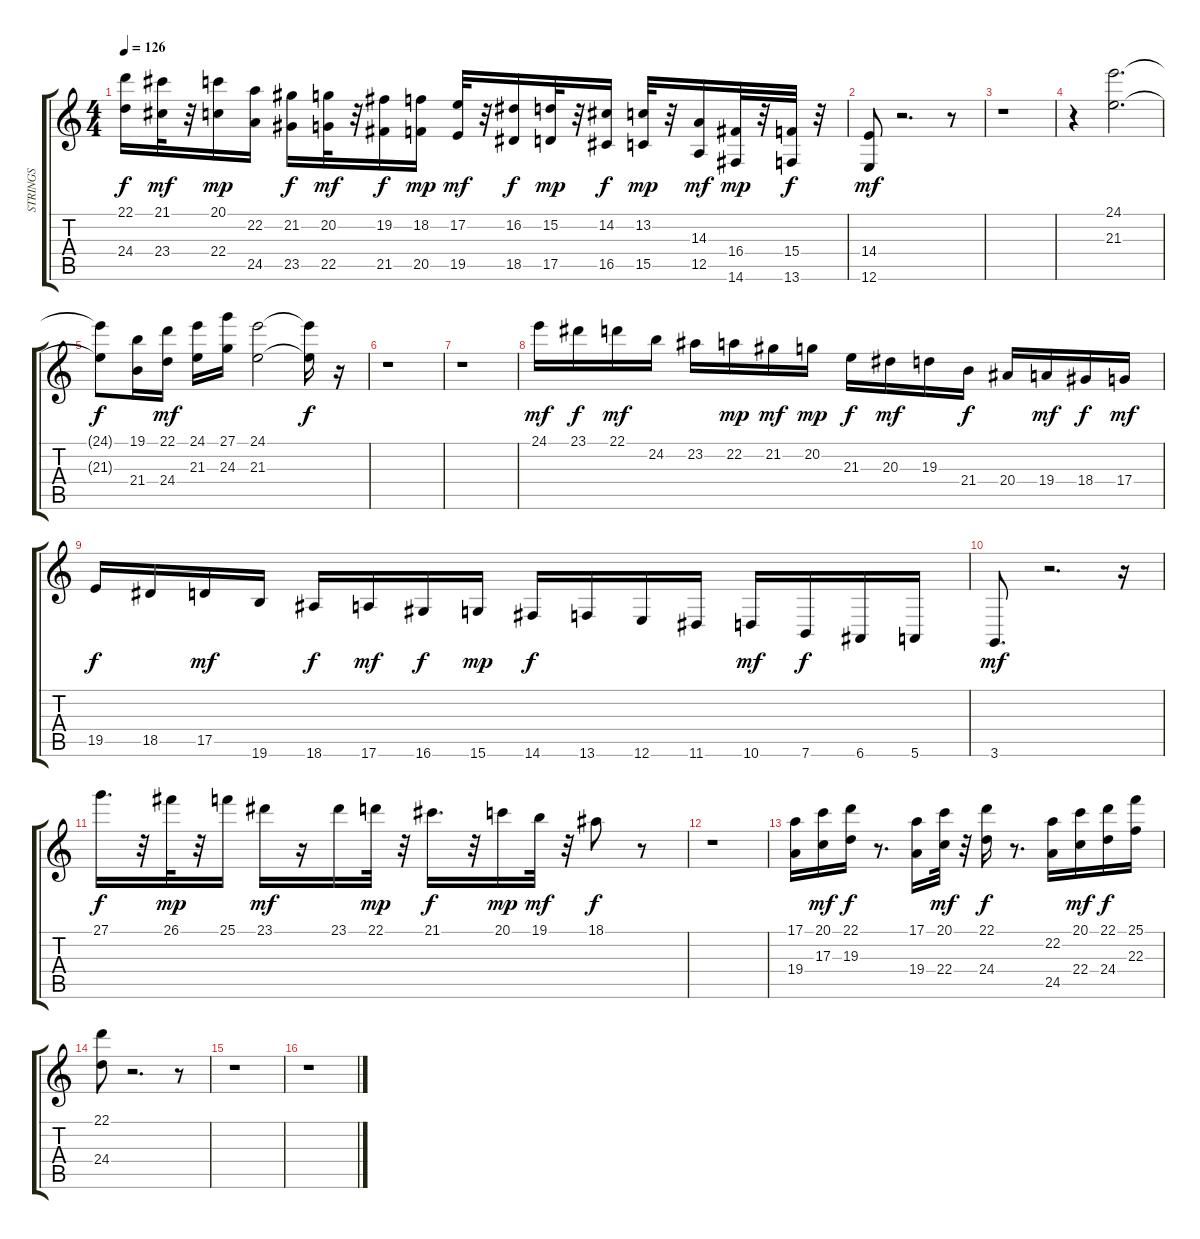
\track ("STRINGS" "STRINGS") {instrument stringensemble1}
\staff {score tabs}
\tuning (E4 B3 G3 D3 A2 E2) {hide}
\ts (4 4)
\tempo 126
\clef g2
\ks c
(22.1 24.4).16{dy f} (21.1 23.4).32{dy mf} r.32 (20.1 22.4).16{dy mp} (22.2 24.5).16 (21.2 23.5).16{dy f} (20.2 22.5).32{dy mf} r.32 (19.2 21.5).16{dy f} (18.2 20.5).16{dy mp} (17.2 19.5).32{dy mf} r.32 (16.2 18.5).16{dy f} (15.2 17.5).32{dy mp} r.32 (14.2 16.5).16{dy f} (13.2 15.5).32{dy mp} r.32 (14.3 12.5).16{dy mf} (16.4 14.6).32{dy mp} r.32 (15.4 13.6).32{dy f} r.32 |
(14.4 12.6).8{dy mf} r.2{d} r.8 |
r.1 |
r.4 (24.1 21.3).2{d} |
(24.1{t} 21.3{t}).8{dy f} (19.1 21.4).16 (22.1 24.4).16{dy mf} (24.1 21.3).16 (27.1 24.3).16 (24.1 21.3).2 (24.1{t} 21.3{t}).16{dy f} r.16 |
r.1 |
r.1 |
24.1.16{dy mf} 23.1.16{dy f} 22.1.16{dy mf} 24.2.16 23.2.16 22.2.16{dy mp} 21.2.16{dy mf} 20.2.16{dy mp} 21.3.16{dy f} 20.3.16{dy mf} 19.3.16 21.4.16{dy f} 20.4.16 19.4.16{dy mf} 18.4.16{dy f} 17.4.16{dy mf} |
19.5.16{dy f} 18.5.16 17.5.16{dy mf} 19.6.16 18.6.16{dy f} 17.6.16{dy mf} 16.6.16{dy f} 15.6.16{dy mp} 14.6.16{dy f} 13.6.16 12.6.16 11.6.16 10.6.16{dy mf} 7.6.16{dy f} 6.6.16 5.6.16 |
3.6.8{d dy mf} r.2{d} r.16 |
27.1.16{d dy f} r.32 26.1.32{dy mp} r.32 25.1.16 23.1.16{dy mf} r.16 23.1.16 22.1.32{dy mp} r.32 21.1.16{d dy f} r.32 20.1.16{dy mp} 19.1.32{dy mf} r.32 18.1.8{dy f} r.8 |
r.1 |
(17.1 19.4).16 (20.1 17.3).16{dy mf} (22.1 19.3).16{dy f} r.8{d} (17.1 19.4).16 (20.1 22.4).32{dy mf} r.32 (22.1 24.4).16{dy f} r.8{d} (22.2 24.5).16 (20.1 22.4).16{dy mf} (22.1 24.4).16{dy f} (25.1 22.3).16 |
(22.1 24.4).8 r.2{d} r.8 |
r.1 |
r.1
